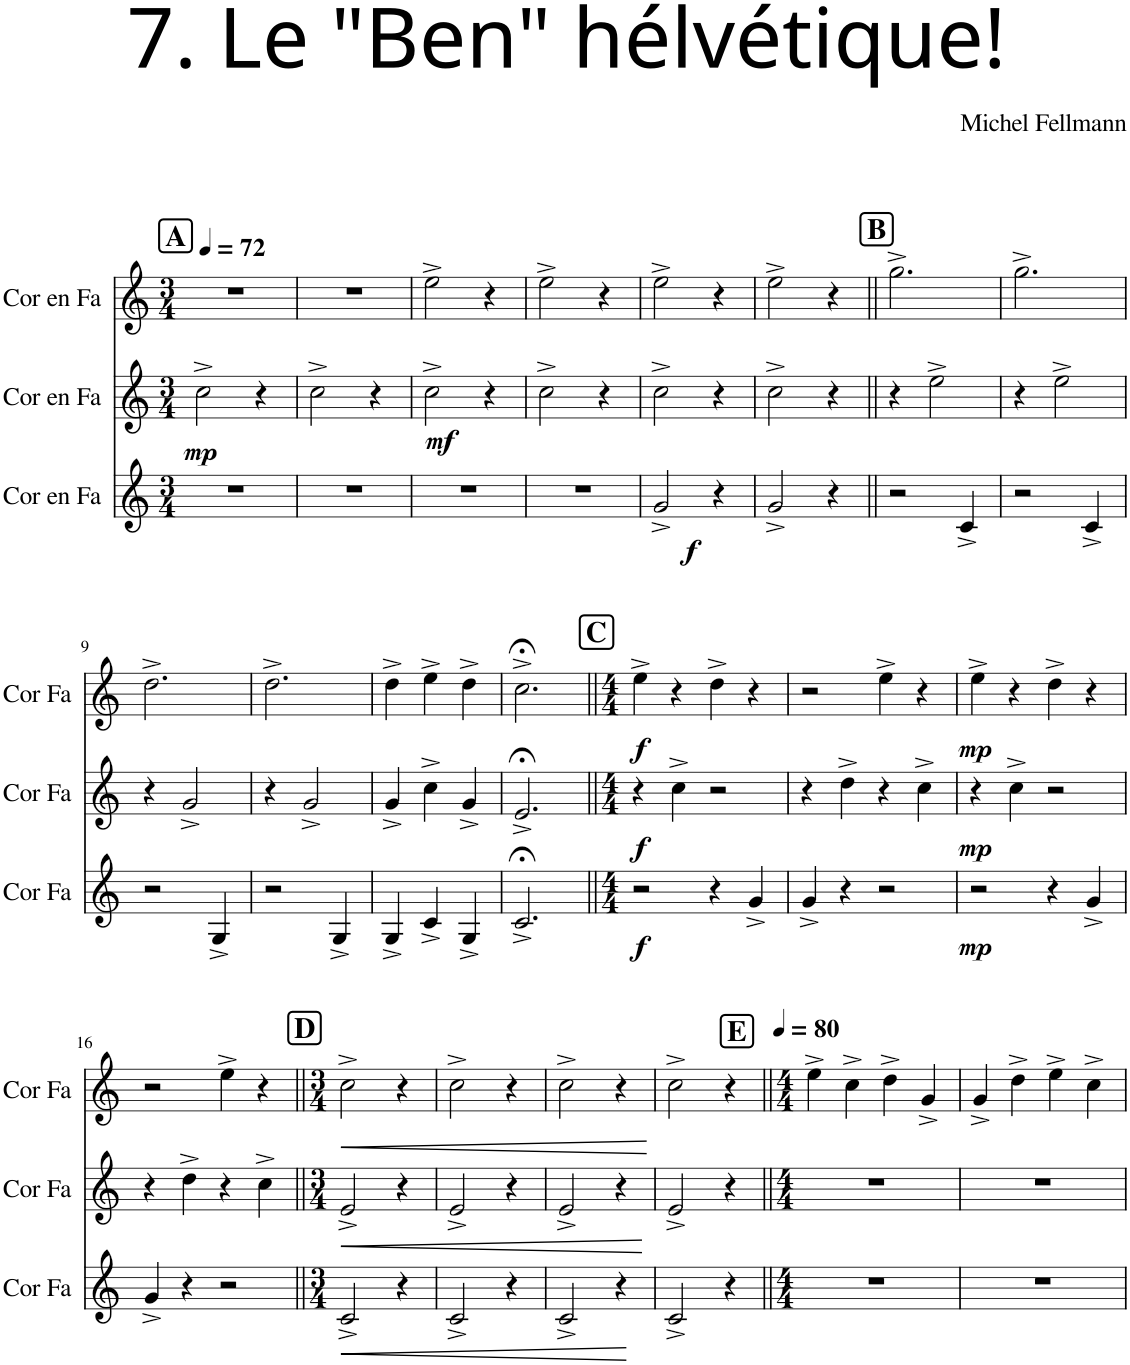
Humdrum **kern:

**kern	**dynam	**kern	**dynam	**kern	**dynam
*part3	*part3	*part2	*part2	*part1	*part1
*staff3	*staff3	*staff2	*staff2	*staff1	*staff1
*I"Cor en Fa	*	*I"Cor en Fa	*	*I"Cor en Fa	*
*I'Cor Fa	*	*I'Cor Fa	*	*I'Cor Fa	*
*clefG2	*	*clefG2	*	*clefG2	*
*Trd4c7	*	*Trd4c7	*	*Trd4c7	*
*k[]	*	*k[]	*	*k[]	*
*M3/4	*	*M3/4	*	*M3/4	*
*MM72	*	*MM72	*	*MM72	*
!!LO:REH:place=s1:a:B:cj:fs=14:t=A
=1	=1	=1	=1	=1	=1
!	!	!	!LO:DY:b	!	!
2.r	.	2cc^\	mp	2.r	.
.	.	4r	.	.	.
=2	=2	=2	=2	=2	=2
2.r	.	2cc^\	.	2.r	.
.	.	4r	.	.	.
=3	=3	=3	=3	=3	=3
!	!	!	!LO:DY:b	!	!
2.r	.	2cc^\	mf	2ee^\	.
.	.	4r	.	4r	.
=4	=4	=4	=4	=4	=4
2.r	.	2cc^\	.	2ee^\	.
.	.	4r	.	4r	.
=5	=5	=5	=5	=5	=5
*^	*	*	*	*	*
2g^/	4ryy	.	2cc^\	.	2ee^\	.
!	!	!LO:DY:b	!	!	!	!
.	2ryy	f	.	.	.	.
4r	.	.	4r	.	4r	.
*v	*v	*	*	*	*	*
=6	=6	=6	=6	=6	=6
2g^/	.	2cc^\	.	2ee^\	.
4r	.	4r	.	4r	.
!!LO:REH:place=s1:a:B:cj:fs=14:t=B
=7||	=7||	=7||	=7||	=7||	=7||
2r	.	4r	.	2.gg^\	.
.	.	2ee^\	.	.	.
4c^/	.	.	.	.	.
=8	=8	=8	=8	=8	=8
2r	.	4r	.	2.gg^\	.
.	.	2ee^\	.	.	.
4c^/	.	.	.	.	.
!!LO:LB:g=z
=9	=9	=9	=9	=9	=9
2r	.	4r	.	2.dd^\	.
.	.	2g^/	.	.	.
4G^/	.	.	.	.	.
=10	=10	=10	=10	=10	=10
2r	.	4r	.	2.dd^\	.
.	.	2g^/	.	.	.
4G^/	.	.	.	.	.
=11	=11	=11	=11	=11	=11
4G^/	.	4g^/	.	4dd^\	.
4c^/	.	4cc^\	.	4ee^\	.
4G^/	.	4g^/	.	4dd^\	.
=12	=12	=12	=12	=12	=12
2.c;<^/	.	2.e;<^/	.	2.cc;<^\	.
!!LO:REH:place=s1:a:B:cj:fs=14:t=C
=13||	=13||	=13||	=13||	=13||	=13||
*M4/4	*	*M4/4	*	*M4/4	*
!	!LO:DY:b	!	!LO:DY:b	!	!LO:DY:b
2r	f	4r	f	4ee^\	f
.	.	4cc^\	.	4r	.
4r	.	2r	.	4dd^\	.
4g^/	.	.	.	4r	.
=14	=14	=14	=14	=14	=14
4g^/	.	4r	.	2r	.
4r	.	4dd^\	.	.	.
2r	.	4r	.	4ee^\	.
.	.	4cc^\	.	4r	.
=15	=15	=15	=15	=15	=15
!	!LO:DY:b	!	!LO:DY:b	!	!LO:DY:b
2r	mp	4r	mp	4ee^\	mp
.	.	4cc^\	.	4r	.
4r	.	2r	.	4dd^\	.
4g^/	.	.	.	4r	.
!!LO:LB:g=z
=16	=16	=16	=16	=16	=16
4g^/	.	4r	.	2r	.
4r	.	4dd^\	.	.	.
2r	.	4r	.	4ee^\	.
.	.	4cc^\	.	4r	.
!!LO:REH:place=s1:a:B:cj:fs=14:t=D
=17||	=17||	=17||	=17||	=17||	=17||
*M3/4	*	*M3/4	*	*M3/4	*
!	!LO:HP:b	!	!LO:HP:b	!	!LO:HP:b
2c^/	<	2e^/	<	2cc^\	<
4r	.	4r	.	4r	.
=18	=18	=18	=18	=18	=18
2c^/	.	2e^/	.	2cc^\	.
4r	[	4r	[	4r	[
=19	=19	=19	=19	=19	=19
2c^/	.	2e^/	.	2cc^\	.
4r	.	4r	.	4r	.
=20	=20	=20	=20	=20	=20
2c^/	.	2e^/	.	2cc^\	.
4r	.	4r	.	4r	.
=21||	=21||	=21||	=21||	=21||	=21||
!!LO:REH:place=s1:a:B:cj:fs=14:t=E
*M4/4	*	*M4/4	*	*M4/4	*
*	*	*	*	*MM80	*
1r	.	1r	.	4ee^\	.
.	.	.	.	4cc^\	.
.	.	.	.	4dd^\	.
.	.	.	.	4g^/	.
=22	=22	=22	=22	=22	=22
1r	.	1r	.	4g^/	.
.	.	.	.	4dd^\	.
.	.	.	.	4ee^\	.
.	.	.	.	4cc^\	.
=	=	=	=	=	=
*-	*-	*-	*-	*-	*-
